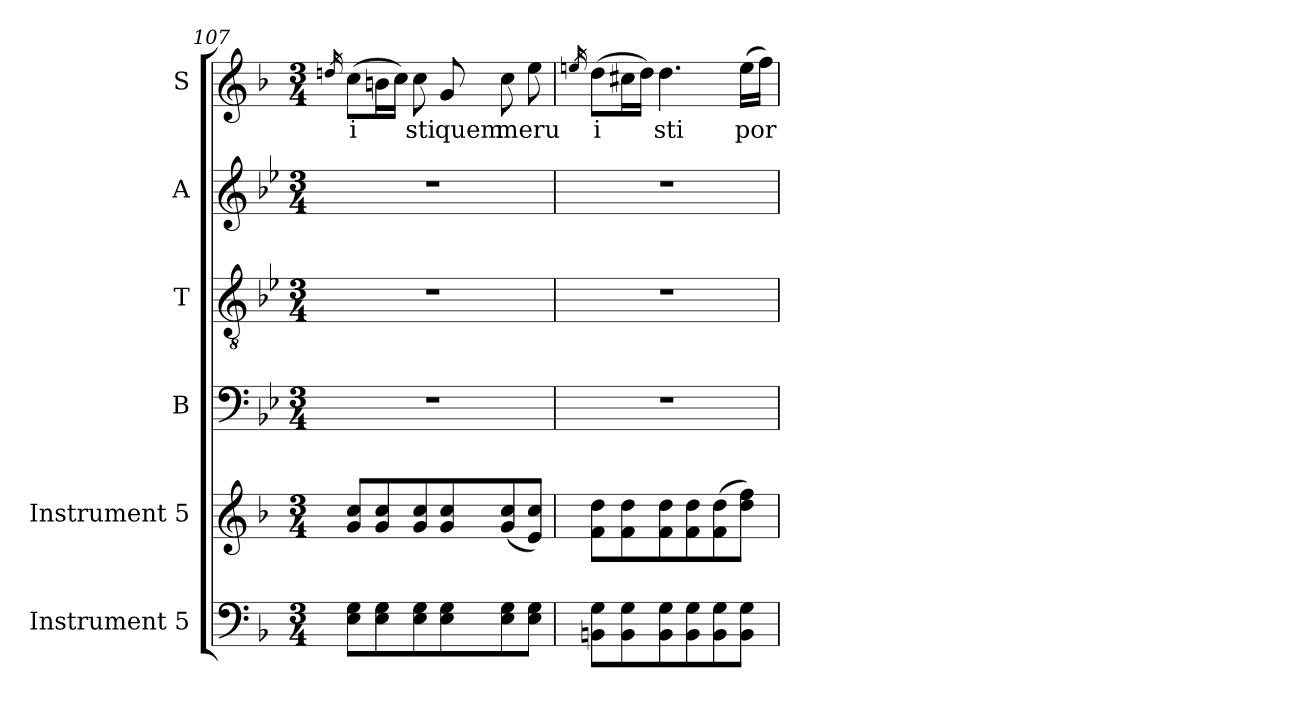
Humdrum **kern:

**kern	**kern	**kern	**kern	**kern	**kern	**text
*part6	*part5	*part4	*part3	*part2	*part1	*part1
*staff6	*staff5	*staff4	*staff3	*staff2	*staff1	*staff1
*I"Instrument 5	*I"Instrument 5	*I"B	*I"T	*I"A	*I"S	*
*	*	*I'B	*I'T	*I'A	*I'S	*
*clefF4	*clefG2	*clefF4	*clefGv2	*clefG2	*clefG2	*
*k[b-]	*k[b-]	*k[b-e-]	*k[b-e-]	*k[b-e-]	*k[b-]	*
*F:	*F:	*B-:	*B-:	*B-:	*F:	*
*M3/4	*M3/4	*M3/4	*M3/4	*M3/4	*M3/4	*
=107	=107	=107	=107	=107	=107	=107
.	.	.	.	.	16qddn/	.
!	!	!	!	!	!	!LO:LY:b:cj
8E\ 8G\L	8cc/ 8g/L	2.r	2.r	2.r	(<8cc\L	i
!	!	!	!	!	!	!LO:LY:b:cj
8E\ 8G\	8g/ 8cc/	.	.	.	16bn\	.
!	!	!	!	!	!	!LO:LY:b:cj
.	.	.	.	.	16cc\J)	.
!	!	!	!	!	!	!LO:LY:b:cj
8G\ 8E\	8cc/ 8g/	.	.	.	8cc\	sti
!	!	!	!	!	!	!LO:LY:b:cj
8G\ 8E\	8cc/ 8g/	.	.	.	8g/	quem
!	!	!	!	!	!	!LO:LY:b:cj
8E\ 8G\	(<8g/ 8cc/	.	.	.	8cc\	meru
!	!	!	!	!	!	!LO:LY:b:cj
8G\ 8E\J	8cc/ 8e/J)	.	.	.	8ee\	.
=108	=108	=108	=108	=108	=108	=108
.	.	.	.	.	16qeen/	.
!	!	!	!	!	!	!LO:LY:b:cj
8BBn\ 8G\L	8dd\ 8f\L	2.r	2.r	2.r	(<8dd\L	i
!	!	!	!	!	!	!LO:LY:b:cj
8BB\ 8G\	8f\ 8dd\	.	.	.	16cc#X\	.
!	!	!	!	!	!	!LO:LY:b:cj
.	.	.	.	.	16dd\J)	.
!	!	!	!	!	!	!LO:LY:b:cj
8G\ 8BB\	8dd\ 8f\	.	.	.	4.dd\	sti
8G\ 8BB\	8dd\ 8f\	.	.	.	.	.
8BB\ 8G\	(>8f\ 8dd\	.	.	.	.	.
!	!	!	!	!	!	!LO:LY:b:cj
8G\ 8BB\J	8ff\ 8dd\J)	.	.	.	(>16ee\L	por
!	!	!	!	!	!	!LO:LY:b:cj
.	.	.	.	.	16ff\J)	.
=	=	=	=	=	=	=
*-	*-	*-	*-	*-	*-	*-
